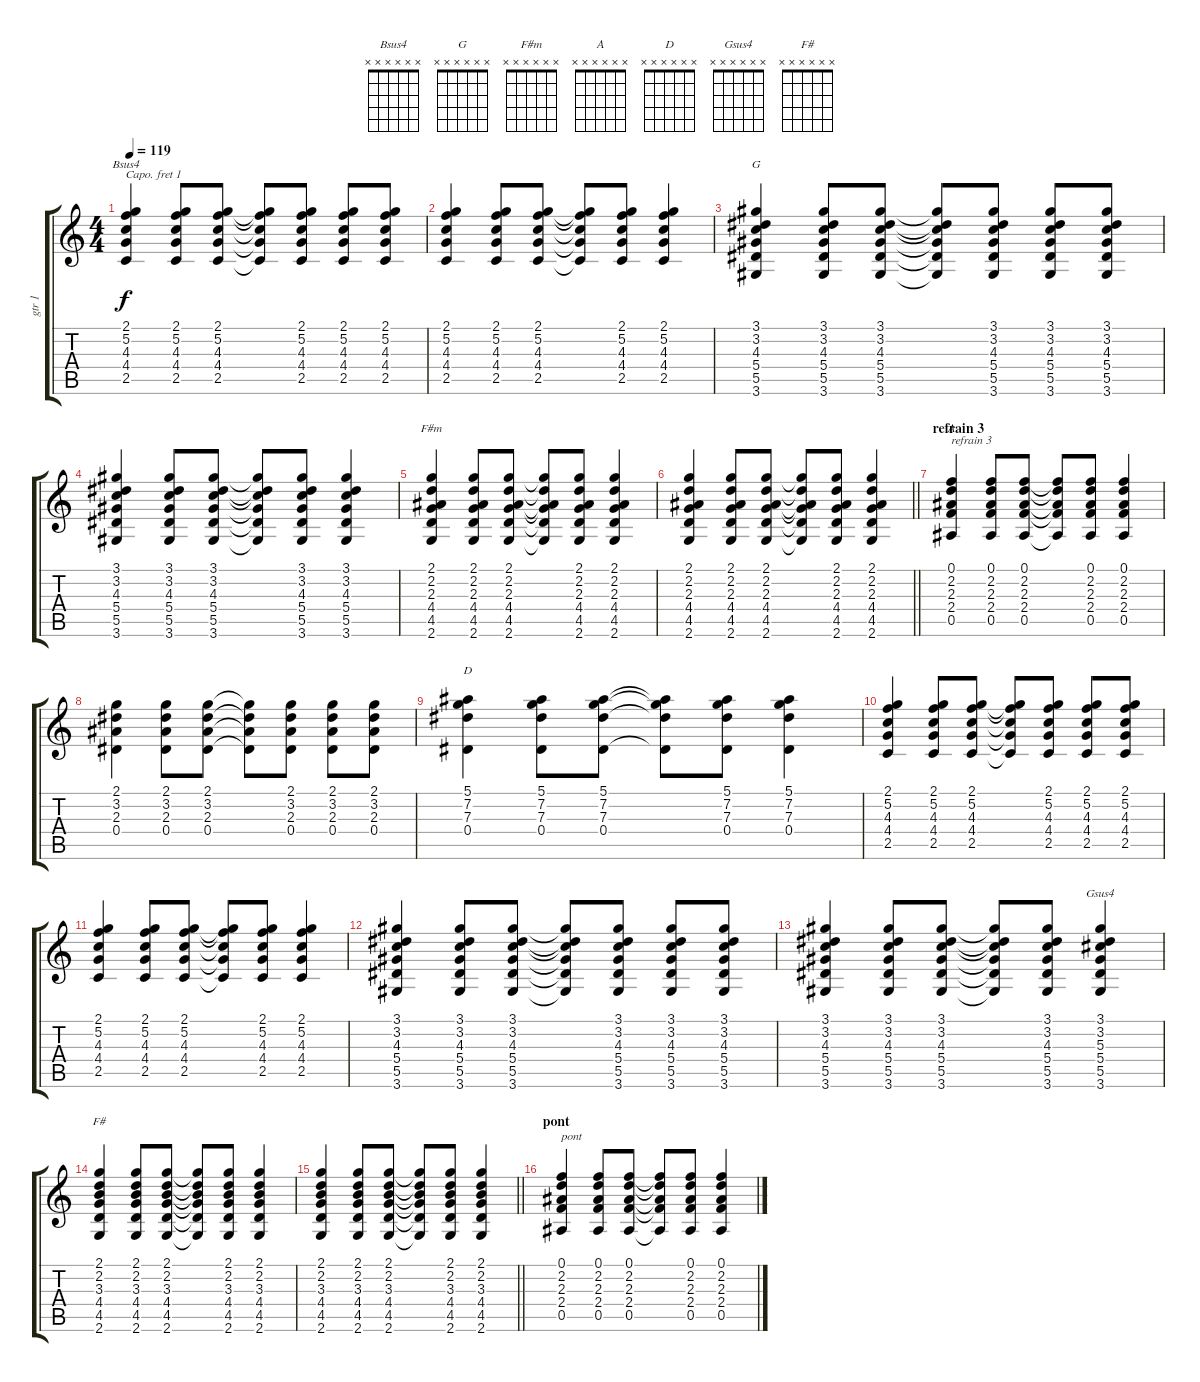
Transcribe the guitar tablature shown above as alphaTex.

\track ("gtr 1" "gtr 1") {instrument acousticguitarsteel}
\staff {score tabs}
\capo 1
\tuning (E4 B3 G3 D3 A2 E2) {hide}
\chord ("Bsus4" x x x x x x)
\chord ("G" x x x x x x)
\chord ("F#m" x x x x x x)
\chord ("A" x x x x x x)
\chord ("D" x x x x x x)
\chord ("Gsus4" x x x x x x)
\chord ("F#" x x x x x x)
\ts (4 4)
\tempo 119
\clef g2
\ks c
(2.1 5.2 4.3 4.4 2.5).4{ch "Bsus4" dy f} (2.1 5.2 4.3 4.4 2.5).8 (2.1 5.2 4.3 4.4 2.5).8 (2.1{t} 5.2{t} 4.3{t} 4.4{t} 2.5{t}).8 (2.1 5.2 4.3 4.4 2.5).8 (2.1 5.2 4.3 4.4 2.5).8 (2.1 5.2 4.3 4.4 2.5).8 |
(2.1 5.2 4.3 4.4 2.5).4 (2.1 5.2 4.3 4.4 2.5).8 (2.1 5.2 4.3 4.4 2.5).8 (2.1{t} 5.2{t} 4.3{t} 4.4{t} 2.5{t}).8 (2.1 5.2 4.3 4.4 2.5).8 (2.1 5.2 4.3 4.4 2.5).4 |
(3.1 3.2 4.3 5.4 5.5 3.6).4{ch "G"} (3.1 3.2 4.3 5.4 5.5 3.6).8 (3.1 3.2 4.3 5.4 5.5 3.6).8 (3.1{t} 3.2{t} 4.3{t} 5.4{t} 5.5{t} 3.6{t}).8 (3.1 3.2 4.3 5.4 5.5 3.6).8 (3.1 3.2 4.3 5.4 5.5 3.6).8 (3.1 3.2 4.3 5.4 5.5 3.6).8 |
(3.1 3.2 4.3 5.4 5.5 3.6).4 (3.1 3.2 4.3 5.4 5.5 3.6).8 (3.1 3.2 4.3 5.4 5.5 3.6).8 (3.1{t} 3.2{t} 4.3{t} 5.4{t} 5.5{t} 3.6{t}).8 (3.1 3.2 4.3 5.4 5.5 3.6).8 (3.1 3.2 4.3 5.4 5.5 3.6).4 |
(2.1 2.2 2.3 4.4 4.5 2.6).4{ch "F#m"} (2.1 2.2 2.3 4.4 4.5 2.6).8 (2.1 2.2 2.3 4.4 4.5 2.6).8 (2.1{t} 2.2{t} 2.3{t} 4.4{t} 4.5{t} 2.6{t}).8 (2.1 2.2 2.3 4.4 4.5 2.6).8 (2.1 2.2 2.3 4.4 4.5 2.6).4 |
\barLineRight lightlight
(2.1 2.2 2.3 4.4 4.5 2.6).4 (2.1 2.2 2.3 4.4 4.5 2.6).8 (2.1 2.2 2.3 4.4 4.5 2.6).8 (2.1{t} 2.2{t} 2.3{t} 4.4{t} 4.5{t} 2.6{t}).8 (2.1 2.2 2.3 4.4 4.5 2.6).8 (2.1 2.2 2.3 4.4 4.5 2.6).4 |
\section ("" "refrain 3")
(0.1 2.2 2.3 2.4 0.5).4{ch "A" txt "refrain 3"} (0.1 2.2 2.3 2.4 0.5).8 (0.1 2.2 2.3 2.4 0.5).8 (0.1{t} 2.2{t} 2.3{t} 2.4{t} 0.5{t}).8 (0.1 2.2 2.3 2.4 0.5).8 (0.1 2.2 2.3 2.4 0.5).4 |
(2.1 3.2 2.3 0.4).4 (2.1 3.2 2.3 0.4).8 (2.1 3.2 2.3 0.4).8 (2.1{t} 3.2{t} 2.3{t} 0.4{t}).8 (2.1 3.2 2.3 0.4).8 (2.1 3.2 2.3 0.4).8 (2.1 3.2 2.3 0.4).8 |
(5.1 7.2 7.3 0.4).4{ch "D"} (5.1 7.2 7.3 0.4).8 (5.1 7.2 7.3 0.4).8 (5.1{t} 7.2{t} 7.3{t} 0.4{t}).8 (5.1 7.2 7.3 0.4).8 (5.1 7.2 7.3 0.4).4 |
(2.1 5.2 4.3 4.4 2.5).4 (2.1 5.2 4.3 4.4 2.5).8 (2.1 5.2 4.3 4.4 2.5).8 (2.1{t} 5.2{t} 4.3{t} 4.4{t} 2.5{t}).8 (2.1 5.2 4.3 4.4 2.5).8 (2.1 5.2 4.3 4.4 2.5).8 (2.1 5.2 4.3 4.4 2.5).8 |
(2.1 5.2 4.3 4.4 2.5).4 (2.1 5.2 4.3 4.4 2.5).8 (2.1 5.2 4.3 4.4 2.5).8 (2.1{t} 5.2{t} 4.3{t} 4.4{t} 2.5{t}).8 (2.1 5.2 4.3 4.4 2.5).8 (2.1 5.2 4.3 4.4 2.5).4 |
(3.1 3.2 4.3 5.4 5.5 3.6).4 (3.1 3.2 4.3 5.4 5.5 3.6).8 (3.1 3.2 4.3 5.4 5.5 3.6).8 (3.1{t} 3.2{t} 4.3{t} 5.4{t} 5.5{t} 3.6{t}).8 (3.1 3.2 4.3 5.4 5.5 3.6).8 (3.1 3.2 4.3 5.4 5.5 3.6).8 (3.1 3.2 4.3 5.4 5.5 3.6).8 |
(3.1 3.2 4.3 5.4 5.5 3.6).4 (3.1 3.2 4.3 5.4 5.5 3.6).8 (3.1 3.2 4.3 5.4 5.5 3.6).8 (3.1{t} 3.2{t} 4.3{t} 5.4{t} 5.5{t} 3.6{t}).8 (3.1 3.2 4.3 5.4 5.5 3.6).8 (3.1 3.2 5.3 5.4 5.5 3.6).4{ch "Gsus4"} |
(2.1 2.2 3.3 4.4 4.5 2.6).4{ch "F#"} (2.1 2.2 3.3 4.4 4.5 2.6).8 (2.1 2.2 3.3 4.4 4.5 2.6).8 (2.1{t} 2.2{t} 3.3{t} 4.4{t} 4.5{t} 2.6{t}).8 (2.1 2.2 3.3 4.4 4.5 2.6).8 (2.1 2.2 3.3 4.4 4.5 2.6).4 |
\barLineRight lightlight
(2.1 2.2 3.3 4.4 4.5 2.6).4 (2.1 2.2 3.3 4.4 4.5 2.6).8 (2.1 2.2 3.3 4.4 4.5 2.6).8 (2.1{t} 2.2{t} 3.3{t} 4.4{t} 4.5{t} 2.6{t}).8 (2.1 2.2 3.3 4.4 4.5 2.6).8 (2.1 2.2 3.3 4.4 4.5 2.6).4 |
\section ("" "pont")
(0.1 2.2 2.3 2.4 0.5).4{txt "pont"} (0.1 2.2 2.3 2.4 0.5).8 (0.1 2.2 2.3 2.4 0.5).8 (0.1{t} 2.2{t} 2.3{t} 2.4{t} 0.5{t}).8 (0.1 2.2 2.3 2.4 0.5).8 (0.1 2.2 2.3 2.4 0.5).4
